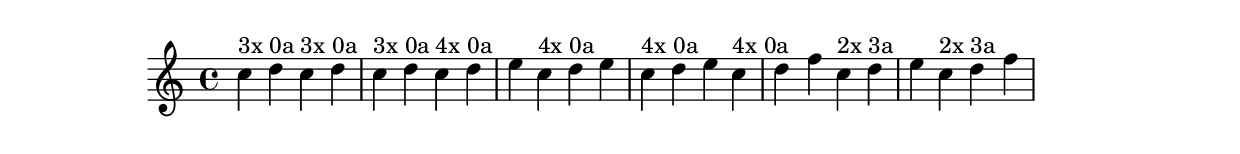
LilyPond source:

#(ly:set-option 'old-relative)
\version "1.9.8"

\header{
texidoc="
LilyPond has three modes for repeats: folded, unfolded and
semi-unfolded.  Unfolded repeats are fully written out. Semi unfolded
repeats have the body written and all alternatives sequentially.
Folded repeats have the body written and all alternatives
simultaneo.ly.  If the number of alternatives is larger than the
repeat count, the excess alternatives are ignored.  If the number of
alternatives is smaller, the first alternative is multiplied to get to
the number of repeats.

Unfolded behavior:
"
}

\score {

  \context Voice \notes\relative c'' {
\repeat unfold 3 { c^"3x 0a" d }
% less alts than body
\repeat unfold 4 { c^"4x 0a" d } \alternative { e f }
% more alts than body
\repeat unfold 2 { c^"2x 3a" d } \alternative { e f g } 
}}


